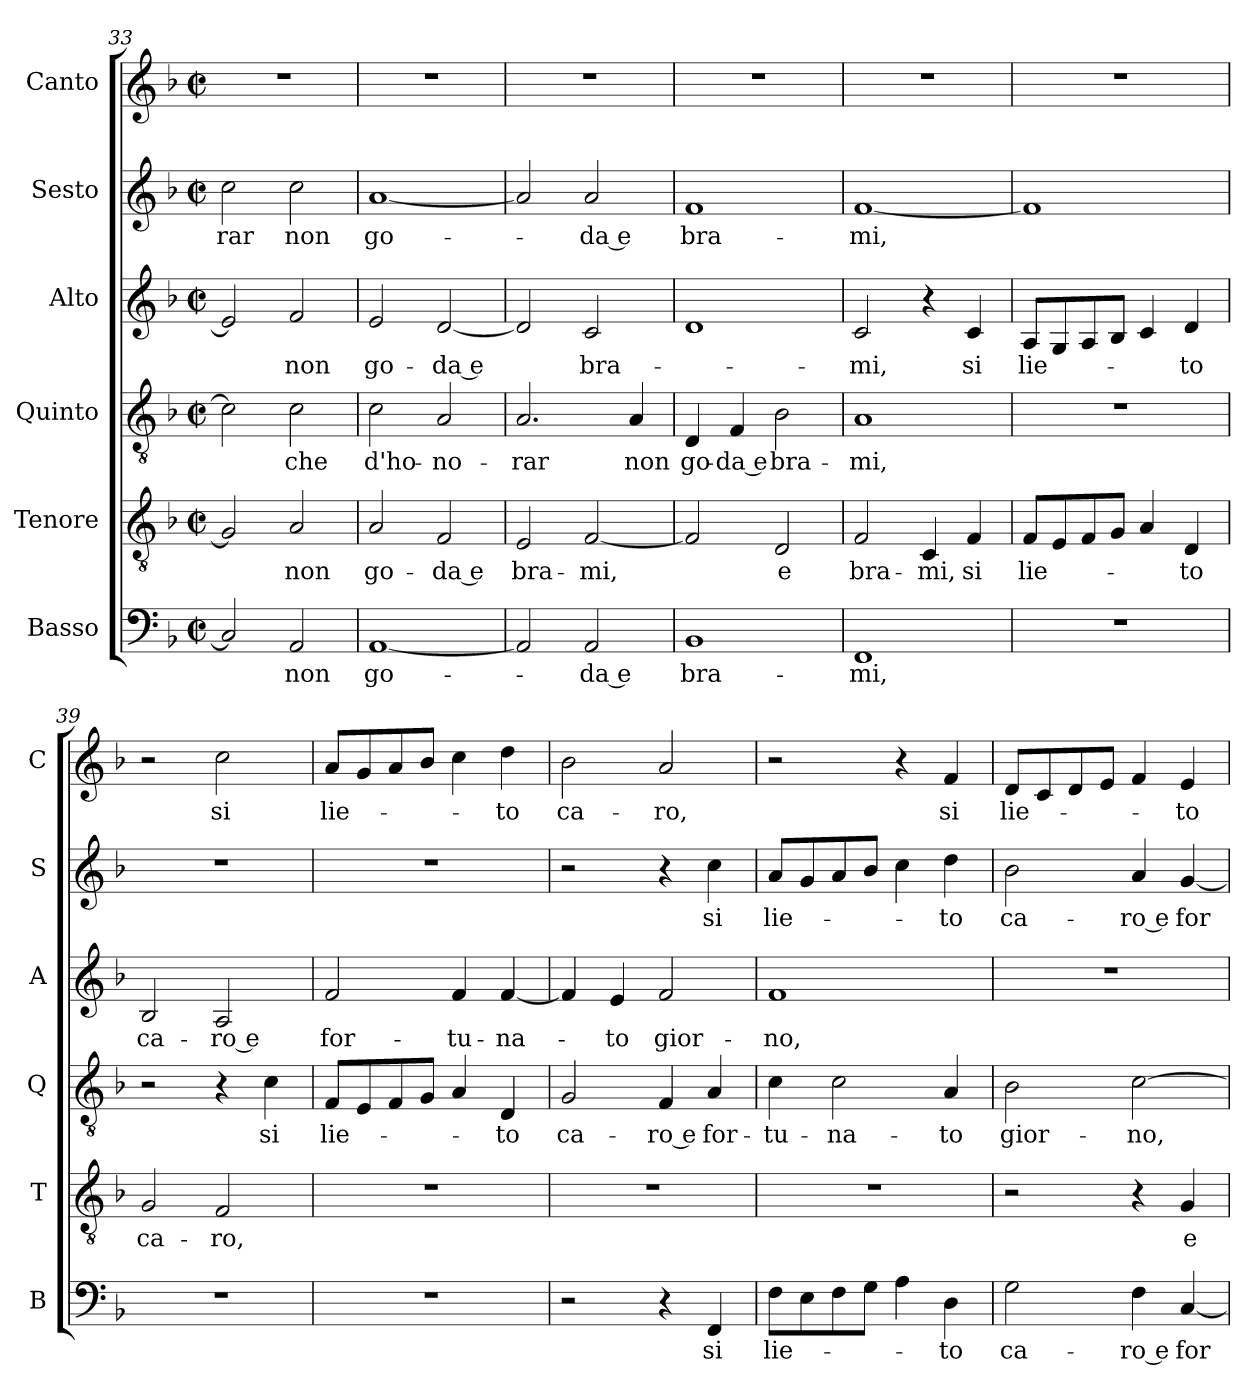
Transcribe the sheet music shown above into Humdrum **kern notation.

**kern	**text	**kern	**text	**kern	**text	**kern	**text	**kern	**text	**kern	**text
*part6	*part6	*part5	*part5	*part4	*part4	*part3	*part3	*part2	*part2	*part1	*part1
*staff6	*staff6	*staff5	*staff5	*staff4	*staff4	*staff3	*staff3	*staff2	*staff2	*staff1	*staff1
*I"Basso	*	*I"Tenore	*	*I"Quinto	*	*I"Alto	*	*I"Sesto	*	*I"Canto	*
*I'B	*	*I'T	*	*I'Q	*	*I'A	*	*I'S	*	*I'C	*
*clefF4	*	*clefGv2	*	*clefGv2	*	*clefG2	*	*clefG2	*	*clefG2	*
*k[b-]	*	*k[b-]	*	*k[b-]	*	*k[b-]	*	*k[b-]	*	*k[b-]	*
*F:	*	*F:	*	*F:	*	*F:	*	*F:	*	*F:	*
*M2/2	*	*M2/2	*	*M2/2	*	*M2/2	*	*M2/2	*	*M2/2	*
*met(c|)	*	*met(c|)	*	*met(c|)	*	*met(c|)	*	*met(c|)	*	*met(c|)	*
=33	=33	=33	=33	=33	=33	=33	=33	=33	=33	=33	=33
!	!	!	!	!	!	!	!	!	!LO:LY:b	!	!
2C/]	.	2G/]	.	2c\]	.	2e/]	.	2cc\	-rar	1r	.
!	!LO:LY:b	!	!LO:LY:b	!	!LO:LY:b	!	!LO:LY:b	!	!LO:LY:b	!	!
2AA/	non	2A/	non	2c\	che	2f/	non	2cc\	non	.	.
=34	=34	=34	=34	=34	=34	=34	=34	=34	=34	=34	=34
!	!LO:LY:b	!	!LO:LY:b	!	!LO:LY:b	!	!LO:LY:b	!	!LO:LY:b	!	!
[1AA	go-	2A/	go-	2c\	d'ho-	2e/	go-	[1a	go-	1r	.
!	!	!	!LO:LY:b	!	!LO:LY:b	!	!LO:LY:b	!	!	!	!
.	.	2F/	-da e	2A/	-no-	[2d/	-da e	.	.	.	.
=35	=35	=35	=35	=35	=35	=35	=35	=35	=35	=35	=35
!	!	!	!LO:LY:b	!	!LO:LY:b	!	!	!	!	!	!
2AA/]	.	2E/	bra-	2.A/	-rar	2d/]	.	2a/]	.	1r	.
!	!LO:LY:b	!	!LO:LY:b	!	!	!	!LO:LY:b	!	!LO:LY:b	!	!
2AA/	-da e	[2F/	-mi,	.	.	2c/	bra-	2a/	-da e	.	.
!	!	!	!	!	!LO:LY:b	!	!	!	!	!	!
.	.	.	.	4A/	non	.	.	.	.	.	.
=36	=36	=36	=36	=36	=36	=36	=36	=36	=36	=36	=36
!	!LO:LY:b	!	!	!	!LO:LY:b	!	!	!	!LO:LY:b	!	!
1BB-	bra-	2F/]	.	4D/	go-	1d	.	1f	bra-	1r	.
!	!	!	!	!	!LO:LY:b	!	!	!	!	!	!
.	.	.	.	4F/	-da e	.	.	.	.	.	.
!	!	!	!LO:LY:b	!	!LO:LY:b	!	!	!	!	!	!
.	.	2D/	e	2B-\	bra-	.	.	.	.	.	.
=37	=37	=37	=37	=37	=37	=37	=37	=37	=37	=37	=37
!	!LO:LY:b	!	!LO:LY:b	!	!LO:LY:b	!	!LO:LY:b	!	!LO:LY:b	!	!
1FF	-mi,	2F/	bra-	1A	-mi,	2c/	-mi,	[1f	-mi,	1r	.
!	!	!	!LO:LY:b	!	!	!	!	!	!	!	!
.	.	4C/	-mi,	.	.	4r	.	.	.	.	.
!	!	!	!LO:LY:b	!	!	!	!LO:LY:b	!	!	!	!
.	.	4F/	si	.	.	4c/	si	.	.	.	.
!!LO:LB:g=z
=38	=38	=38	=38	=38	=38	=38	=38	=38	=38	=38	=38
!	!	!	!LO:LY:b	!	!	!	!LO:LY:b	!	!	!	!
1r	.	8F/L	lie-	1r	.	8A/L	lie-	1f]	.	1r	.
.	.	8E/	.	.	.	8G/	.	.	.	.	.
.	.	8F/	.	.	.	8A/	.	.	.	.	.
.	.	8G/J	.	.	.	8B-/J	.	.	.	.	.
.	.	4A/	.	.	.	4c/	.	.	.	.	.
!	!	!	!LO:LY:b	!	!	!	!LO:LY:b	!	!	!	!
.	.	4D/	-to	.	.	4d/	-to	.	.	.	.
=39	=39	=39	=39	=39	=39	=39	=39	=39	=39	=39	=39
!	!	!	!LO:LY:b	!	!	!	!LO:LY:b	!	!	!	!
1r	.	2G/	ca-	2r	.	2B-/	ca-	1r	.	2r	.
!	!	!	!LO:LY:b	!	!	!	!LO:LY:b	!	!	!	!LO:LY:b
.	.	2F/	-ro,	4r	.	2A/	-ro e	.	.	2cc\	si
!	!	!	!	!	!LO:LY:b	!	!	!	!	!	!
.	.	.	.	4c\	si	.	.	.	.	.	.
=40	=40	=40	=40	=40	=40	=40	=40	=40	=40	=40	=40
!	!	!	!	!	!LO:LY:b	!	!LO:LY:b	!	!	!	!LO:LY:b
1r	.	1r	.	8F/L	lie-	2f/	for-	1r	.	8a/L	lie-
.	.	.	.	8E/	.	.	.	.	.	8g/	.
.	.	.	.	8F/	.	.	.	.	.	8a/	.
.	.	.	.	8G/J	.	.	.	.	.	8b-/J	.
!	!	!	!	!	!	!	!LO:LY:b	!	!	!	!
.	.	.	.	4A/	.	4f/	-tu-	.	.	4cc\	.
!	!	!	!	!	!LO:LY:b	!	!LO:LY:b	!	!	!	!LO:LY:b
.	.	.	.	4D/	-to	[4f/	-na-	.	.	4dd\	-to
=41	=41	=41	=41	=41	=41	=41	=41	=41	=41	=41	=41
!	!	!	!	!	!LO:LY:b	!	!	!	!	!	!LO:LY:b
2r	.	1r	.	2G/	ca-	4f/]	.	2r	.	2b-\	ca-
!	!	!	!	!	!	!	!LO:LY:b	!	!	!	!
.	.	.	.	.	.	4e/	-to	.	.	.	.
!	!	!	!	!	!LO:LY:b	!	!LO:LY:b	!	!	!	!LO:LY:b
4r	.	.	.	4F/	-ro e	2f/	gior-	4r	.	2a/	-ro,
!	!LO:LY:b	!	!	!	!LO:LY:b	!	!	!	!LO:LY:b	!	!
4FF/	si	.	.	4A/	for-	.	.	4cc\	si	.	.
=42	=42	=42	=42	=42	=42	=42	=42	=42	=42	=42	=42
!	!LO:LY:b	!	!	!	!LO:LY:b	!	!LO:LY:b	!	!LO:LY:b	!	!
8F\L	lie-	1r	.	4c\	-tu-	1f	-no,	8a/L	lie-	2r	.
8E\	.	.	.	.	.	.	.	8g/	.	.	.
!	!	!	!	!	!LO:LY:b	!	!	!	!	!	!
8F\	.	.	.	2c\	-na-	.	.	8a/	.	.	.
8G\J	.	.	.	.	.	.	.	8b-/J	.	.	.
4A\	.	.	.	.	.	.	.	4cc\	.	4r	.
!	!LO:LY:b	!	!	!	!LO:LY:b	!	!	!	!LO:LY:b	!	!LO:LY:b
4D\	-to	.	.	4A/	-to	.	.	4dd\	-to	4f/	si
!!LO:PB:g=z
=43	=43	=43	=43	=43	=43	=43	=43	=43	=43	=43	=43
!	!LO:LY:b	!	!	!	!LO:LY:b	!	!	!	!LO:LY:b	!	!LO:LY:b
2G\	ca-	2r	.	2B-\	gior-	1r	.	2b-\	ca-	8d/L	lie-
.	.	.	.	.	.	.	.	.	.	8c/	.
.	.	.	.	.	.	.	.	.	.	8d/	.
.	.	.	.	.	.	.	.	.	.	8e/J	.
!	!LO:LY:b	!	!	!	!LO:LY:b	!	!	!	!LO:LY:b	!	!
4F\	-ro e	4r	.	[2c\	-no,	.	.	4a/	-ro e	4f/	.
!	!LO:LY:b	!	!LO:LY:b	!	!	!	!	!	!LO:LY:b	!	!LO:LY:b
[4C/	for-	4G/	e	.	.	.	.	[4g/	for-	4e/	-to
=	=	=	=	=	=	=	=	=	=	=	=
*-	*-	*-	*-	*-	*-	*-	*-	*-	*-	*-	*-
